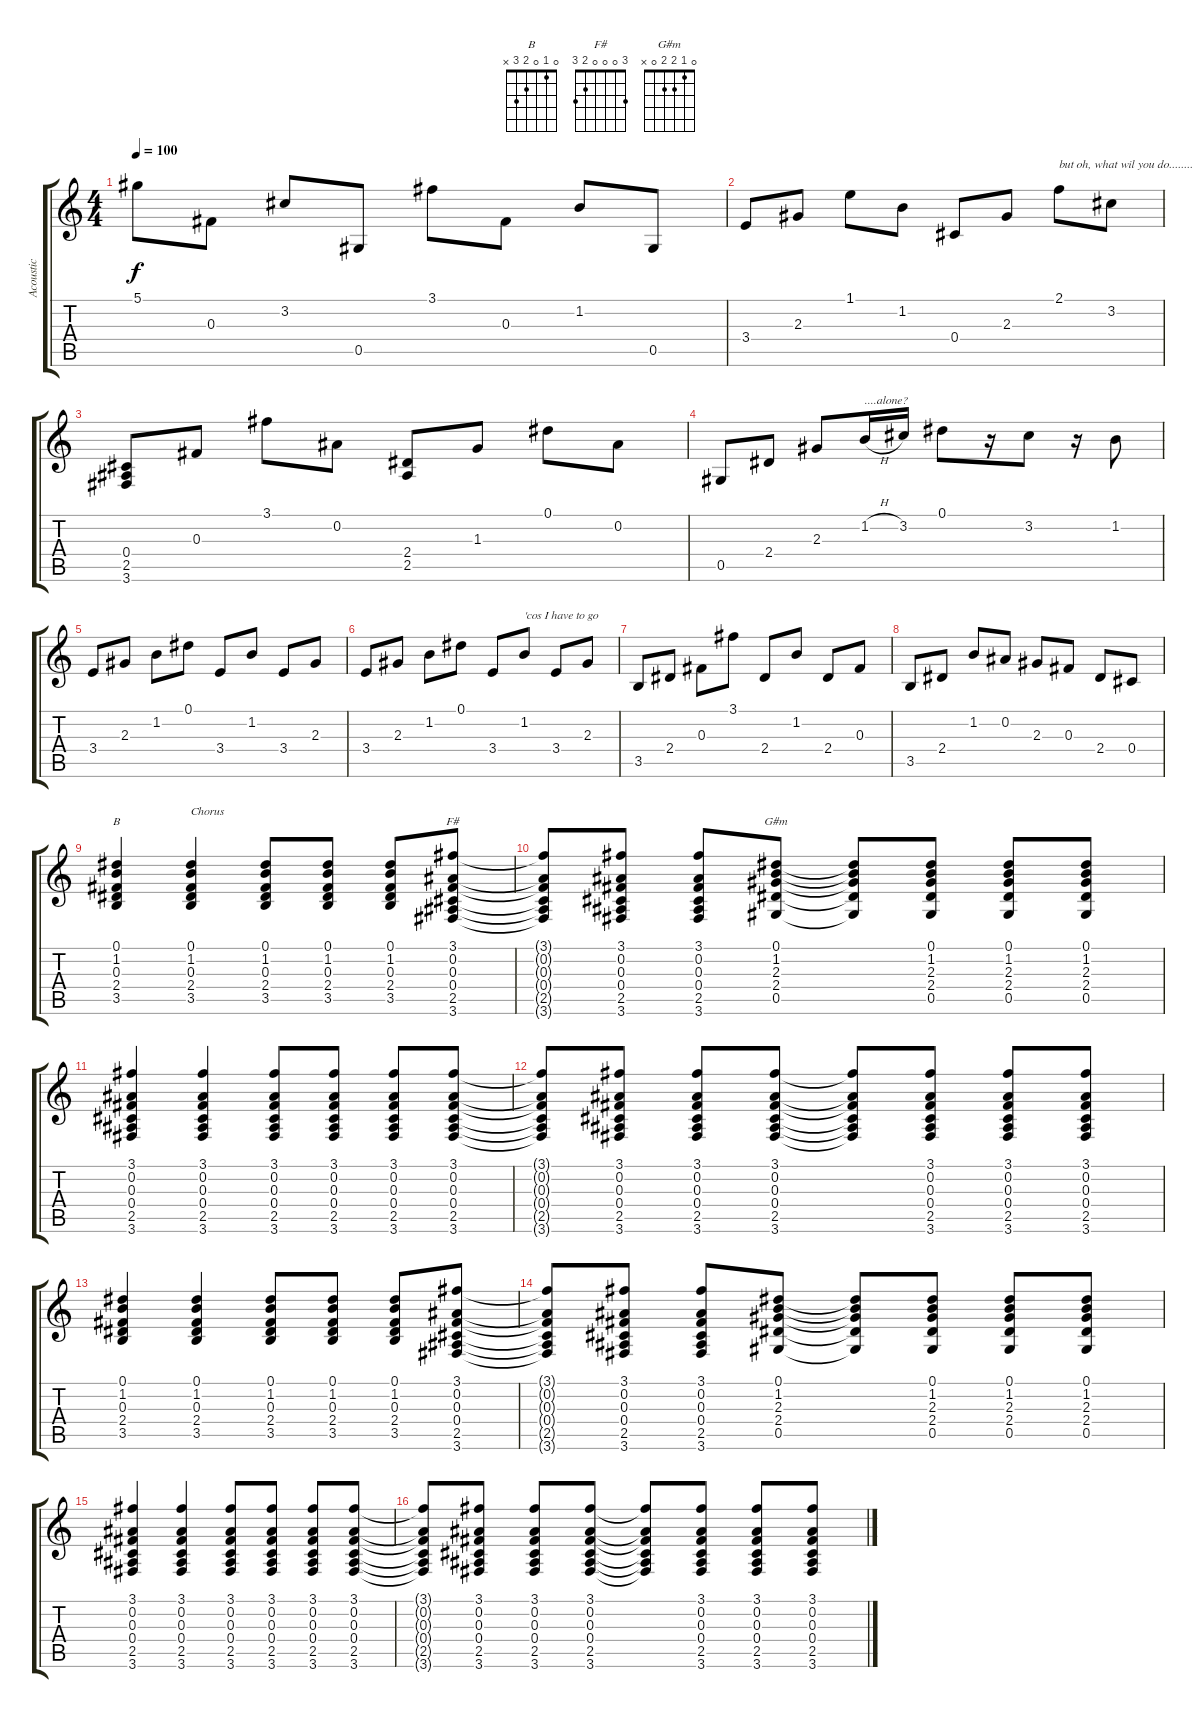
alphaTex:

\track ("Acoustic" "Acoustic") {instrument acousticguitarsteel}
\staff {score tabs}
\tuning (Eb4 Bb3 Gb3 Db3 Ab2 Eb2) {hide}
\chord ("B" 0 1 0 2 3 x)
\chord ("F#" 3 0 0 0 2 3)
\chord ("G#m" 0 1 2 2 0 x)
\ts (4 4)
\tempo 100
\clef g2
\ks c
5.1.8{dy f} 0.3.8 3.2.8 0.5.8 3.1.8 0.3.8 1.2.8 0.5.8 |
3.4.8 2.3.8 1.1.8 1.2.8 0.4.8 2.3.8 2.1.8{txt "but oh, what wil you do........"} 3.2.8 |
(0.4 2.5 3.6).8 0.3.8 3.1.8 0.2.8 (2.4 2.5).8 1.3.8 0.1.8 0.2.8 |
0.5.8 2.4.8 2.3.8 1.2{h}.16{txt "....alone?"} 3.2.16 0.1.8 r.16 3.2.8 r.16 1.2.8 |
3.4.8 2.3.8 1.2.8 0.1.8 3.4.8 1.2.8 3.4.8 2.3.8 |
3.4.8 2.3.8 1.2.8 0.1.8 3.4.8 1.2.8{txt "'cos I have to go"} 3.4.8 2.3.8 |
3.5.8 2.4.8 0.3.8 3.1.8 2.4.8 1.2.8 2.4.8 0.3.8 |
3.5.8 2.4.8 1.2.8 0.2.8 2.3.8 0.3.8 2.4.8 0.4.8 |
(0.1 1.2 0.3 2.4 3.5).4{ch "B"} (0.1 1.2 0.3 2.4 3.5).4{txt "Chorus"} (0.1 1.2 0.3 2.4 3.5).8 (0.1 1.2 0.3 2.4 3.5).8 (0.1 1.2 0.3 2.4 3.5).8 (3.1 0.2 0.3 0.4 2.5 3.6).8{ch "F#"} |
(3.1{t} 0.2{t} 0.3{t} 0.4{t} 2.5{t} 3.6{t}).8 (3.1 0.2 0.3 0.4 2.5 3.6).8 (3.1 0.2 0.3 0.4 2.5 3.6).8 (0.1 1.2 2.3 2.4 0.5).8{ch "G#m"} (0.1{t} 1.2{t} 2.3{t} 2.4{t} 0.5{t}).8 (0.1 1.2 2.3 2.4 0.5).8 (0.1 1.2 2.3 2.4 0.5).8 (0.1 1.2 2.3 2.4 0.5).8 |
(3.1 0.2 0.3 0.4 2.5 3.6).4 (3.1 0.2 0.3 0.4 2.5 3.6).4 (3.1 0.2 0.3 0.4 2.5 3.6).8 (3.1 0.2 0.3 0.4 2.5 3.6).8 (3.1 0.2 0.3 0.4 2.5 3.6).8 (3.1 0.2 0.3 0.4 2.5 3.6).8 |
(3.1{t} 0.2{t} 0.3{t} 0.4{t} 2.5{t} 3.6{t}).8 (3.1 0.2 0.3 0.4 2.5 3.6).8 (3.1 0.2 0.3 0.4 2.5 3.6).8 (3.1 0.2 0.3 0.4 2.5 3.6).8 (3.1{t} 0.2{t} 0.3{t} 0.4{t} 2.5{t} 3.6{t}).8 (3.1 0.2 0.3 0.4 2.5 3.6).8 (3.1 0.2 0.3 0.4 2.5 3.6).8 (3.1 0.2 0.3 0.4 2.5 3.6).8 |
(0.1 1.2 0.3 2.4 3.5).4 (0.1 1.2 0.3 2.4 3.5).4 (0.1 1.2 0.3 2.4 3.5).8 (0.1 1.2 0.3 2.4 3.5).8 (0.1 1.2 0.3 2.4 3.5).8 (3.1 0.2 0.3 0.4 2.5 3.6).8 |
(3.1{t} 0.2{t} 0.3{t} 0.4{t} 2.5{t} 3.6{t}).8 (3.1 0.2 0.3 0.4 2.5 3.6).8 (3.1 0.2 0.3 0.4 2.5 3.6).8 (0.1 1.2 2.3 2.4 0.5).8 (0.1{t} 1.2{t} 2.3{t} 2.4{t} 0.5{t}).8 (0.1 1.2 2.3 2.4 0.5).8 (0.1 1.2 2.3 2.4 0.5).8 (0.1 1.2 2.3 2.4 0.5).8 |
(3.1 0.2 0.3 0.4 2.5 3.6).4 (3.1 0.2 0.3 0.4 2.5 3.6).4 (3.1 0.2 0.3 0.4 2.5 3.6).8 (3.1 0.2 0.3 0.4 2.5 3.6).8 (3.1 0.2 0.3 0.4 2.5 3.6).8 (3.1 0.2 0.3 0.4 2.5 3.6).8 |
(3.1{t} 0.2{t} 0.3{t} 0.4{t} 2.5{t} 3.6{t}).8 (3.1 0.2 0.3 0.4 2.5 3.6).8 (3.1 0.2 0.3 0.4 2.5 3.6).8 (3.1 0.2 0.3 0.4 2.5 3.6).8 (3.1{t} 0.2{t} 0.3{t} 0.4{t} 2.5{t} 3.6{t}).8 (3.1 0.2 0.3 0.4 2.5 3.6).8 (3.1 0.2 0.3 0.4 2.5 3.6).8 (3.1 0.2 0.3 0.4 2.5 3.6).8
